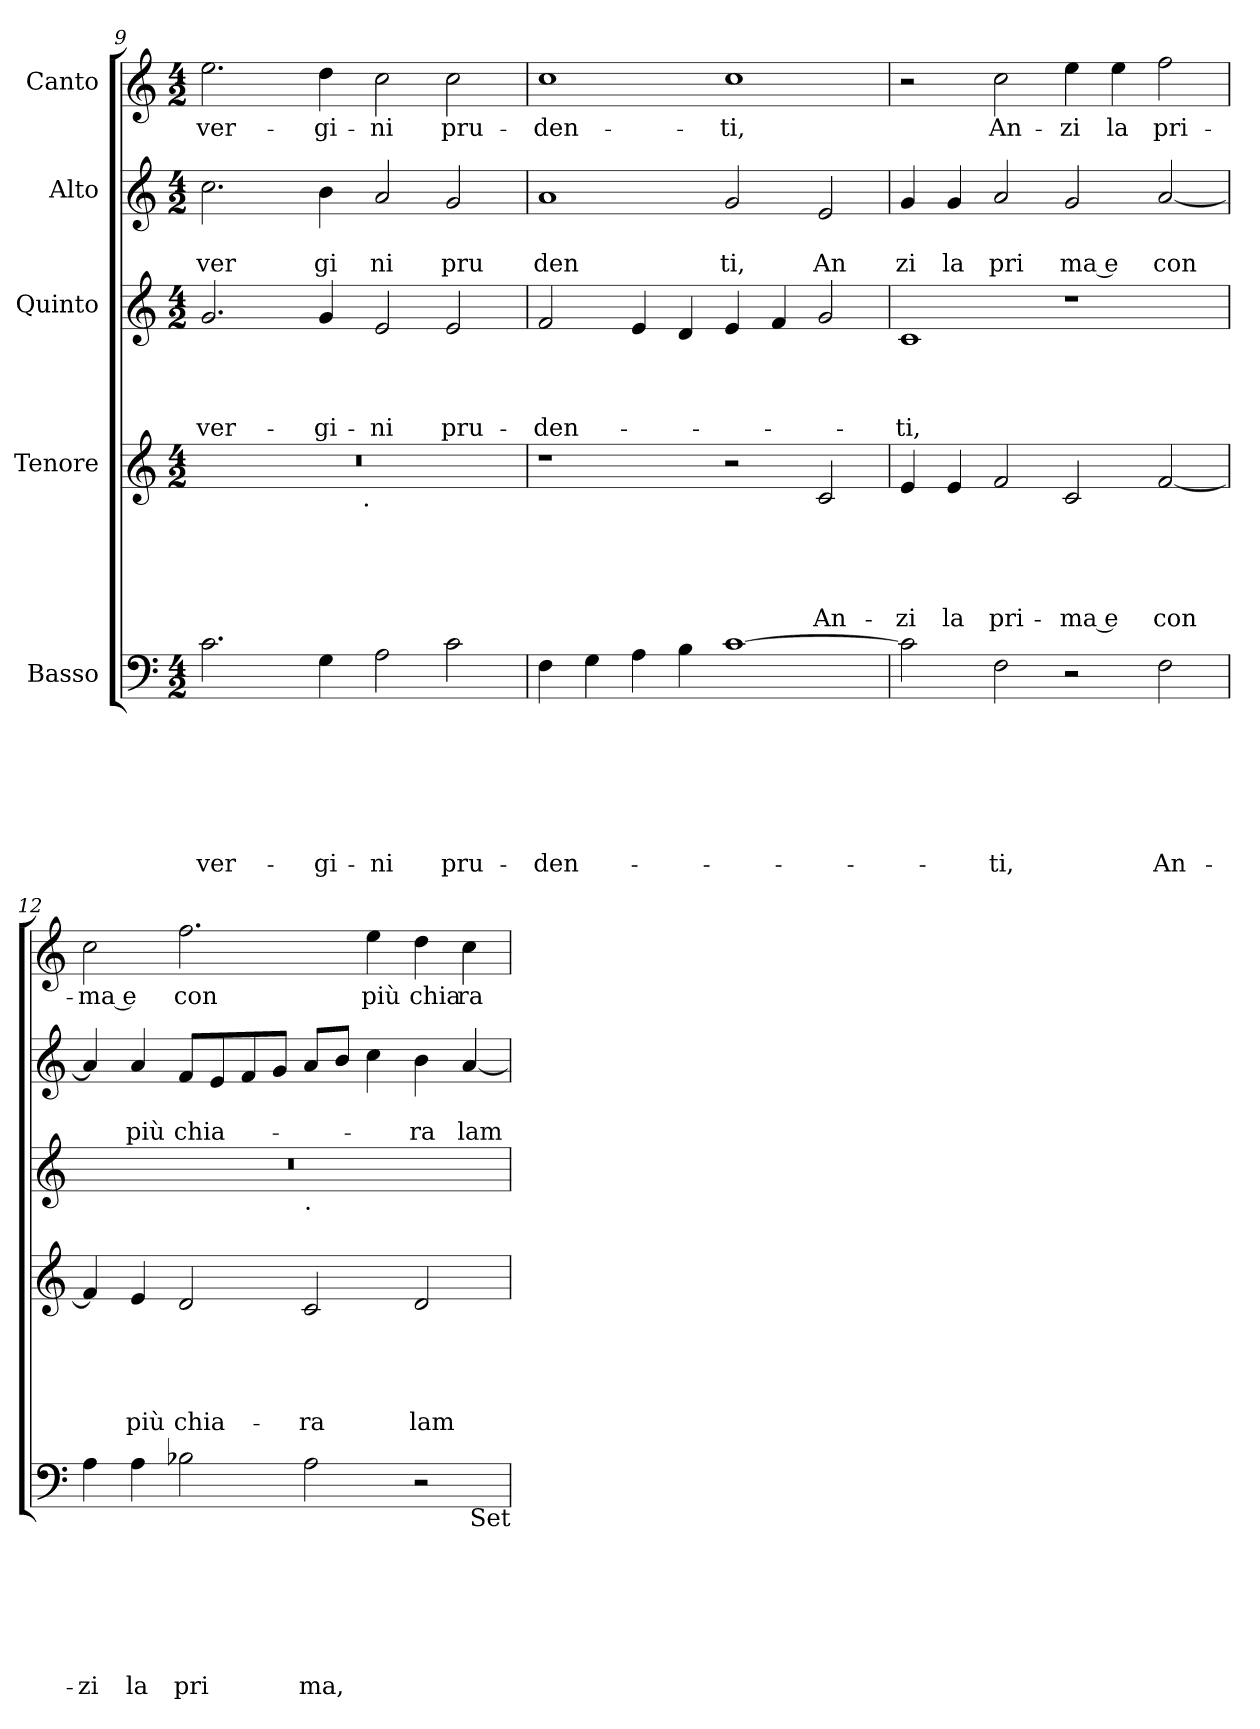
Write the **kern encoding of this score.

**kern	**text	**text	**text	**text	**text	**text	**text	**kern	**text	**text	**text	**text	**text	**kern	**text	**text	**text	**text	**kern	**text	**text	**kern	**text
*part5	*part5	*part5	*part5	*part5	*part5	*part5	*part5	*part4	*part4	*part4	*part4	*part4	*part4	*part3	*part3	*part3	*part3	*part3	*part2	*part2	*part2	*part1	*part1
*staff5	*staff5	*staff5	*staff5	*staff5	*staff5	*staff5	*staff5	*staff4	*staff4	*staff4	*staff4	*staff4	*staff4	*staff3	*staff3	*staff3	*staff3	*staff3	*staff2	*staff2	*staff2	*staff1	*staff1
*I"Basso	*	*	*	*	*	*	*	*I"Tenore	*	*	*	*	*	*I"Quinto	*	*	*	*	*I"Alto	*	*	*I"Canto	*
*clefF4	*	*	*	*	*	*	*	*clefG2	*	*	*	*	*	*clefG2	*	*	*	*	*clefG2	*	*	*clefG2	*
*k[]	*	*	*	*	*	*	*	*k[]	*	*	*	*	*	*k[]	*	*	*	*	*k[]	*	*	*k[]	*
*C:	*	*	*	*	*	*	*	*C:	*	*	*	*	*	*C:	*	*	*	*	*C:	*	*	*C:	*
*M4/2	*	*	*	*	*	*	*	*M4/2	*	*	*	*	*	*M4/2	*	*	*	*	*M4/2	*	*	*M4/2	*
=9	=9	=9	=9	=9	=9	=9	=9	=9	=9	=9	=9	=9	=9	=9	=9	=9	=9	=9	=9	=9	=9	=9	=9
!	!	!	!	!	!	!	!LO:LY:b	!	!	!	!	!	!	!	!	!	!	!LO:LY:b	!	!	!LO:LY:b	!	!LO:LY:b
*	*	*	*	*	*	*	*	*^	*	*	*	*	*	*	*	*	*	*	*	*	*	*	*
2.c\	.	.	.	.	.	.	ver-	0r	2ryy	.	.	.	.	.	2.g/	.	.	.	ver-	2.cc\	.	ver	2.ee\	ver-
.	.	.	.	.	.	.	.	.	4...ryy	.	.	.	.	.	.	.	.	.	.	.	.	.	.	.
!	!	!	!	!	!	!	!LO:LY:b	!	!	!	!	!	!	!	!	!	!	!	!LO:LY:b	!	!	!LO:LY:b	!	!LO:LY:b
4G\	.	.	.	.	.	.	-gi-	.	.	.	.	.	.	.	4g/	.	.	.	-gi-	4b\	.	gi	4dd\	-gi-
!	!	!	!	!	!	!	!	!	!LO:TX:b:t=.	!	!	!	!	!	!	!	!	!	!	!	!	!	!	!
.	.	.	.	.	.	.	.	.	1ryy	.	.	.	.	.	.	.	.	.	.	.	.	.	.	.
!	!	!	!	!	!	!	!LO:LY:b	!	!	!	!	!	!	!	!	!	!	!	!LO:LY:b	!	!	!LO:LY:b	!	!LO:LY:b
2A\	.	.	.	.	.	.	-ni	.	.	.	.	.	.	.	2e/	.	.	.	-ni	2a/	.	ni	2cc\	-ni
!	!	!	!	!	!	!	!LO:LY:b	!	!	!	!	!	!	!	!	!	!	!	!LO:LY:b	!	!	!LO:LY:b	!	!LO:LY:b
2c\	.	.	.	.	.	.	pru-	.	.	.	.	.	.	.	2e/	.	.	.	pru-	2g/	.	pru	2cc\	pru-
.	.	.	.	.	.	.	.	.	32ryy	.	.	.	.	.	.	.	.	.	.	.	.	.	.	.
=10	=10	=10	=10	=10	=10	=10	=10	=10	=10	=10	=10	=10	=10	=10	=10	=10	=10	=10	=10	=10	=10	=10	=10	=10
!	!	!	!	!	!	!	!LO:LY:b	!	!	!	!	!	!	!	!	!	!	!	!LO:LY:b	!	!	!LO:LY:b	!	!LO:LY:b
*	*	*	*	*	*	*	*	*v	*v	*	*	*	*	*	*	*	*	*	*	*	*	*	*	*
4F\	.	.	.	.	.	.	-den-	1r	.	.	.	.	.	2f/	.	.	.	-den-	1a	.	den	1cc	-den-
4G\	.	.	.	.	.	.	.	.	.	.	.	.	.	.	.	.	.	.	.	.	.	.	.
4A\	.	.	.	.	.	.	.	.	.	.	.	.	.	4e/	.	.	.	.	.	.	.	.	.
4B\	.	.	.	.	.	.	.	.	.	.	.	.	.	4d/	.	.	.	.	.	.	.	.	.
!	!	!	!	!	!	!	!	!	!	!	!	!	!	!	!	!	!	!	!	!	!LO:LY:b	!	!LO:LY:b
[>1c	.	.	.	.	.	.	.	2r	.	.	.	.	.	4e/	.	.	.	.	2g/	.	ti,	1cc	-ti,
.	.	.	.	.	.	.	.	.	.	.	.	.	.	4f/	.	.	.	.	.	.	.	.	.
!	!	!	!	!	!	!	!	!	!	!	!	!	!LO:LY:b	!	!	!	!	!	!	!	!LO:LY:b	!	!
.	.	.	.	.	.	.	.	2c/	.	.	.	.	An-	2g/	.	.	.	.	2e/	.	An	.	.
=11	=11	=11	=11	=11	=11	=11	=11	=11	=11	=11	=11	=11	=11	=11	=11	=11	=11	=11	=11	=11	=11	=11	=11
!	!	!	!	!	!	!	!	!	!	!	!	!	!LO:LY:b	!	!	!	!	!LO:LY:b	!	!	!LO:LY:b	!	!
2c\]	.	.	.	.	.	.	.	4e/	.	.	.	.	-zi	1c	.	.	.	-ti,	4g/	.	zi	2r	.
!	!	!	!	!	!	!	!	!	!	!	!	!	!LO:LY:b	!	!	!	!	!	!	!	!LO:LY:b	!	!
.	.	.	.	.	.	.	.	4e/	.	.	.	.	la	.	.	.	.	.	4g/	.	la	.	.
!	!	!	!	!	!	!	!LO:LY:b	!	!	!	!	!	!LO:LY:b	!	!	!	!	!	!	!	!LO:LY:b	!	!LO:LY:b
2F\	.	.	.	.	.	.	-ti,	2f/	.	.	.	.	pri-	.	.	.	.	.	2a/	.	pri	2cc\	An-
!	!	!	!	!	!	!	!	!	!	!	!	!	!LO:LY:b:rj	!	!	!	!	!	!	!	!LO:LY:b:rj	!	!LO:LY:b
2r	.	.	.	.	.	.	.	2c/	.	.	.	.	-ma e	1r	.	.	.	.	2g/	.	ma e	4ee\	-zi
!	!	!	!	!	!	!	!	!	!	!	!	!	!	!	!	!	!	!	!	!	!	!	!LO:LY:b
.	.	.	.	.	.	.	.	.	.	.	.	.	.	.	.	.	.	.	.	.	.	4ee\	la
!	!	!	!	!	!	!	!LO:LY:b	!	!	!	!	!	!LO:LY:b	!	!	!	!	!	!	!	!LO:LY:b	!	!LO:LY:b
2F\	.	.	.	.	.	.	An-	[<2f/	.	.	.	.	con	.	.	.	.	.	[<2a/	.	con	2ff\	pri-
!!LO:PB:g=z
=12	=12	=12	=12	=12	=12	=12	=12	=12	=12	=12	=12	=12	=12	=12	=12	=12	=12	=12	=12	=12	=12	=12	=12
!	!	!	!	!	!	!	!LO:LY:b	!	!	!	!	!	!	!	!	!	!	!	!	!	!	!	!LO:LY:b:rj
*	*	*	*	*	*	*	*	*	*	*	*	*	*	*^	*	*	*	*	*	*	*	*	*
4A\	.	.	.	.	.	.	-zi	4f/]	.	.	.	.	.	0r	1ryy	.	.	.	.	4a/]	.	.	2cc\	-ma e
!	!	!	!	!	!	!	!LO:LY:b	!	!	!	!	!	!LO:LY:b	!	!	!	!	!	!	!	!	!LO:LY:b	!	!
4A\	.	.	.	.	.	.	la	4e/	.	.	.	.	più	.	.	.	.	.	.	(4a/	.	più	.	.
!	!	!	!	!	!	!	!LO:LY:b	!	!	!	!	!	!LO:LY:b	!	!	!	!	!	!	!	!	!LO:LY:b	!	!LO:LY:b
2B-X\	.	.	.	.	.	.	pri	2d/	.	.	.	.	chia-	.	.	.	.	.	.	8f/L	.	chia-	2.ff\	con
.	.	.	.	.	.	.	.	.	.	.	.	.	.	.	.	.	.	.	.	8e/	.	.	.	.
.	.	.	.	.	.	.	.	.	.	.	.	.	.	.	.	.	.	.	.	8f/	.	.	.	.
.	.	.	.	.	.	.	.	.	.	.	.	.	.	.	.	.	.	.	.	8g/J	.	.	.	.
!	!	!	!	!	!	!	!	!	!	!	!	!	!	!	!LO:TX:b:t=.	!	!	!	!	!	!	!	!	!
!	!	!	!	!	!	!	!LO:LY:b	!	!	!	!	!	!LO:LY:b	!	!	!	!	!	!	!	!	!	!	!
2A\	.	.	.	.	.	.	ma,	2c/	.	.	.	.	-ra	.	1ryy	.	.	.	.	8a/L	.	.	.	.
.	.	.	.	.	.	.	.	.	.	.	.	.	.	.	.	.	.	.	.	8b/J	.	.	.	.
!	!	!	!	!	!	!	!	!	!	!	!	!	!	!	!	!	!	!	!	!	!	!	!	!LO:LY:b
.	.	.	.	.	.	.	.	.	.	.	.	.	.	.	.	.	.	.	.	4cc\	.	.	4ee\	più
!	!	!	!	!	!	!	!	!	!	!	!	!	!LO:LY:b	!	!	!	!	!	!	!	!	!LO:LY:b	!	!LO:LY:b
2r	.	.	.	.	.	.	.	2d/	.	.	.	.	lam-	.	.	.	.	.	.	4b\	.	-ra	4dd\	chia
!	!	!	!	!	!	!	!	!	!	!	!	!	!	!	!	!	!	!	!	!	!	!LO:LY:b	!	!LO:LY:b
.	.	.	.	.	.	.	.	.	.	.	.	.	.	.	.	.	.	.	.	[<4a/	.	lam-	4cc\	ra
!LO:TX:b:t=Set	!	!	!	!	!	!	!	!	!	!	!	!	!	!	!	!	!	!	!	!	!	!	!	!
*	*	*	*	*	*	*	*	*	*	*	*	*	*	*v	*v	*	*	*	*	*	*	*	*	*
=	=	=	=	=	=	=	=	=	=	=	=	=	=	=	=	=	=	=	=	=	=	=	=
*-	*-	*-	*-	*-	*-	*-	*-	*-	*-	*-	*-	*-	*-	*-	*-	*-	*-	*-	*-	*-	*-	*-	*-
